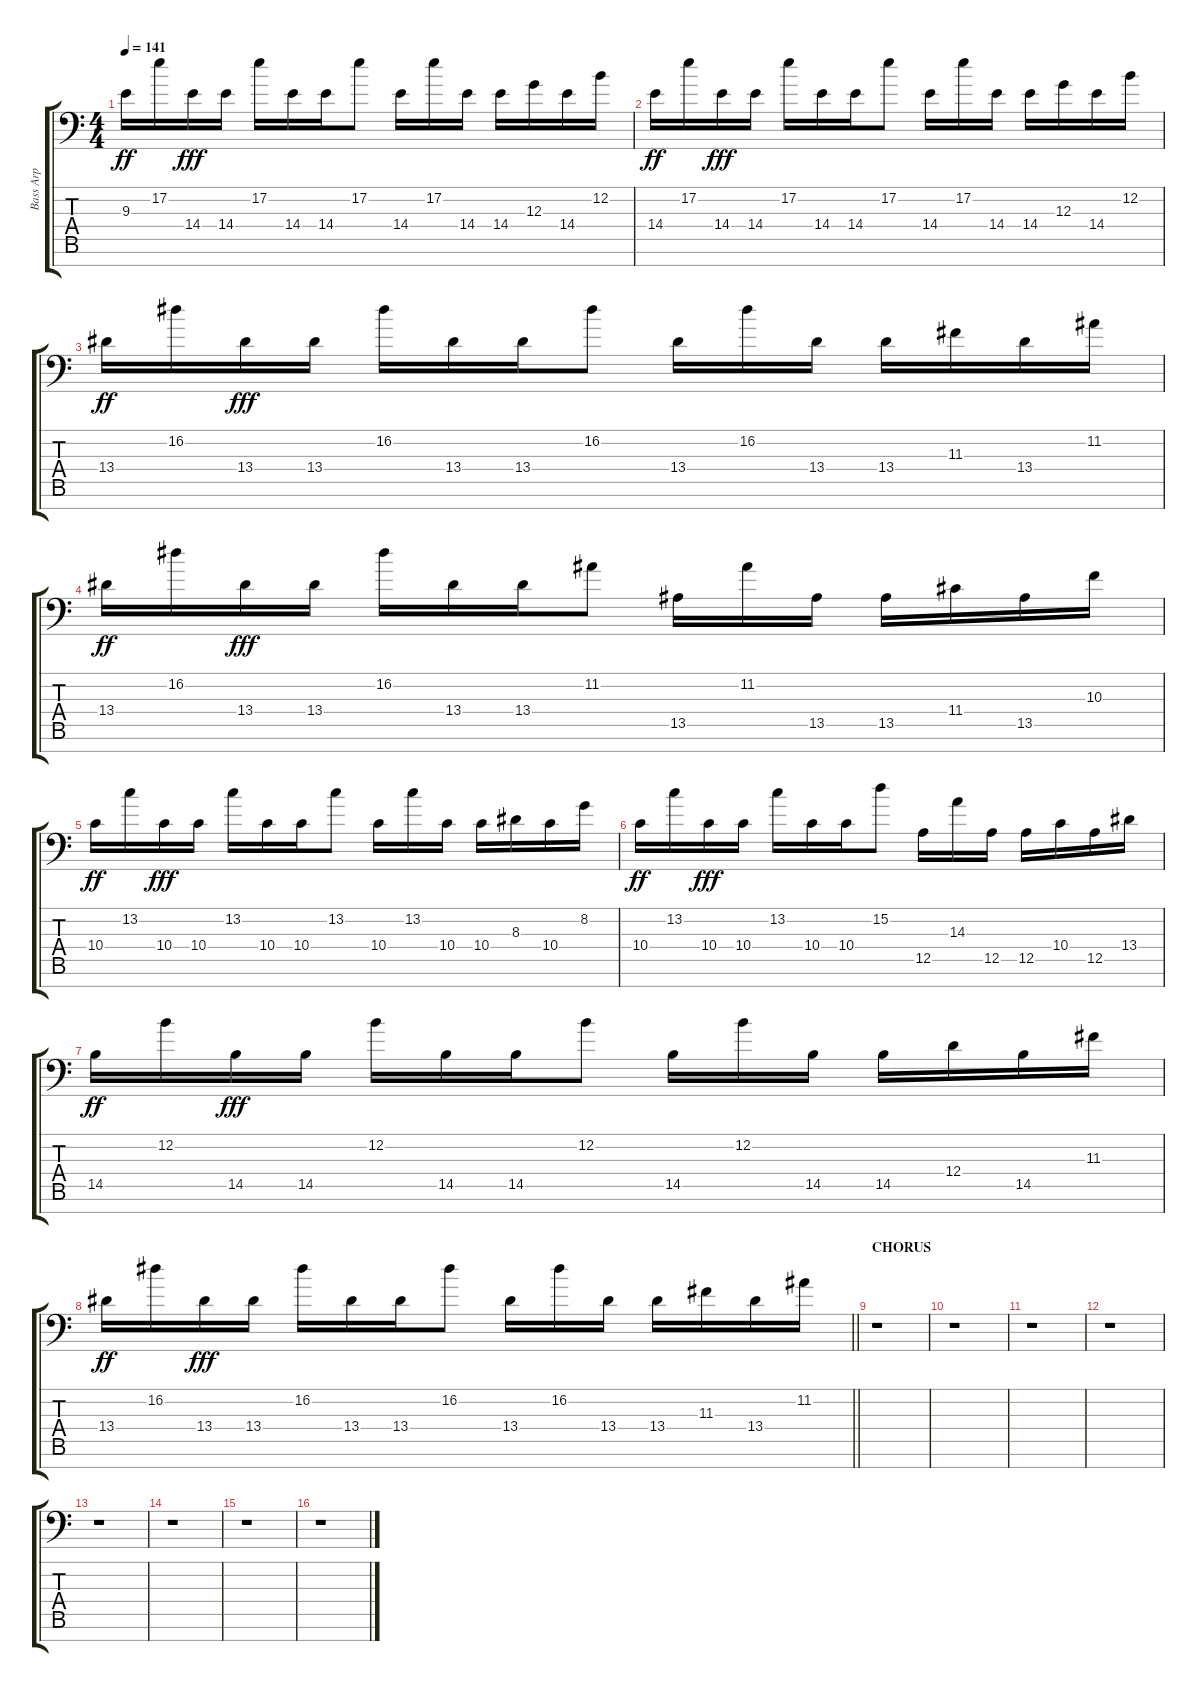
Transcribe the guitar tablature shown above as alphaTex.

\track ("Bass Arp" "Bass Arp") {instrument lead8bassandlead}
\staff {score tabs}
\tuning (C8 B3 G3 D3 A2 E2 A-1) {hide}
\ts (4 4)
\tempo 141
\clef f4
\ks c
9.3.16{dy ff} 17.2.16 14.4.16{dy fff} 14.4.16 17.2.16 14.4.16 14.4.16 17.2.8 14.4.16 17.2.16 14.4.16 14.4.16 12.3.16 14.4.16 12.2.16 |
14.4.16{dy ff} 17.2.16 14.4.16{dy fff} 14.4.16 17.2.16 14.4.16 14.4.16 17.2.8 14.4.16 17.2.16 14.4.16 14.4.16 12.3.16 14.4.16 12.2.16 |
13.4.16{dy ff} 16.2.16 13.4.16{dy fff} 13.4.16 16.2.16 13.4.16 13.4.16 16.2.8 13.4.16 16.2.16 13.4.16 13.4.16 11.3.16 13.4.16 11.2.16 |
13.4.16{dy ff} 16.2.16 13.4.16{dy fff} 13.4.16 16.2.16 13.4.16 13.4.16 11.2.8 13.5.16 11.2.16 13.5.16 13.5.16 11.4.16 13.5.16 10.3.16 |
10.4.16{dy ff} 13.2.16 10.4.16{dy fff} 10.4.16 13.2.16 10.4.16 10.4.16 13.2.8 10.4.16 13.2.16 10.4.16 10.4.16 8.3.16 10.4.16 8.2.16 |
10.4.16{dy ff} 13.2.16 10.4.16{dy fff} 10.4.16 13.2.16 10.4.16 10.4.16 15.2.8 12.5.16 14.3.16 12.5.16 12.5.16 10.4.16 12.5.16 13.4.16 |
14.5.16{dy ff} 12.2.16 14.5.16{dy fff} 14.5.16 12.2.16 14.5.16 14.5.16 12.2.8 14.5.16 12.2.16 14.5.16 14.5.16 12.4.16 14.5.16 11.3.16 |
\barLineRight lightlight
13.4.16{dy ff} 16.2.16 13.4.16{dy fff} 13.4.16 16.2.16 13.4.16 13.4.16 16.2.8 13.4.16 16.2.16 13.4.16 13.4.16 11.3.16 13.4.16 11.2.16 |
\section ("" "CHORUS")
r.1 |
r.1 |
r.1 |
r.1 |
r.1 |
r.1 |
r.1 |
r.1
